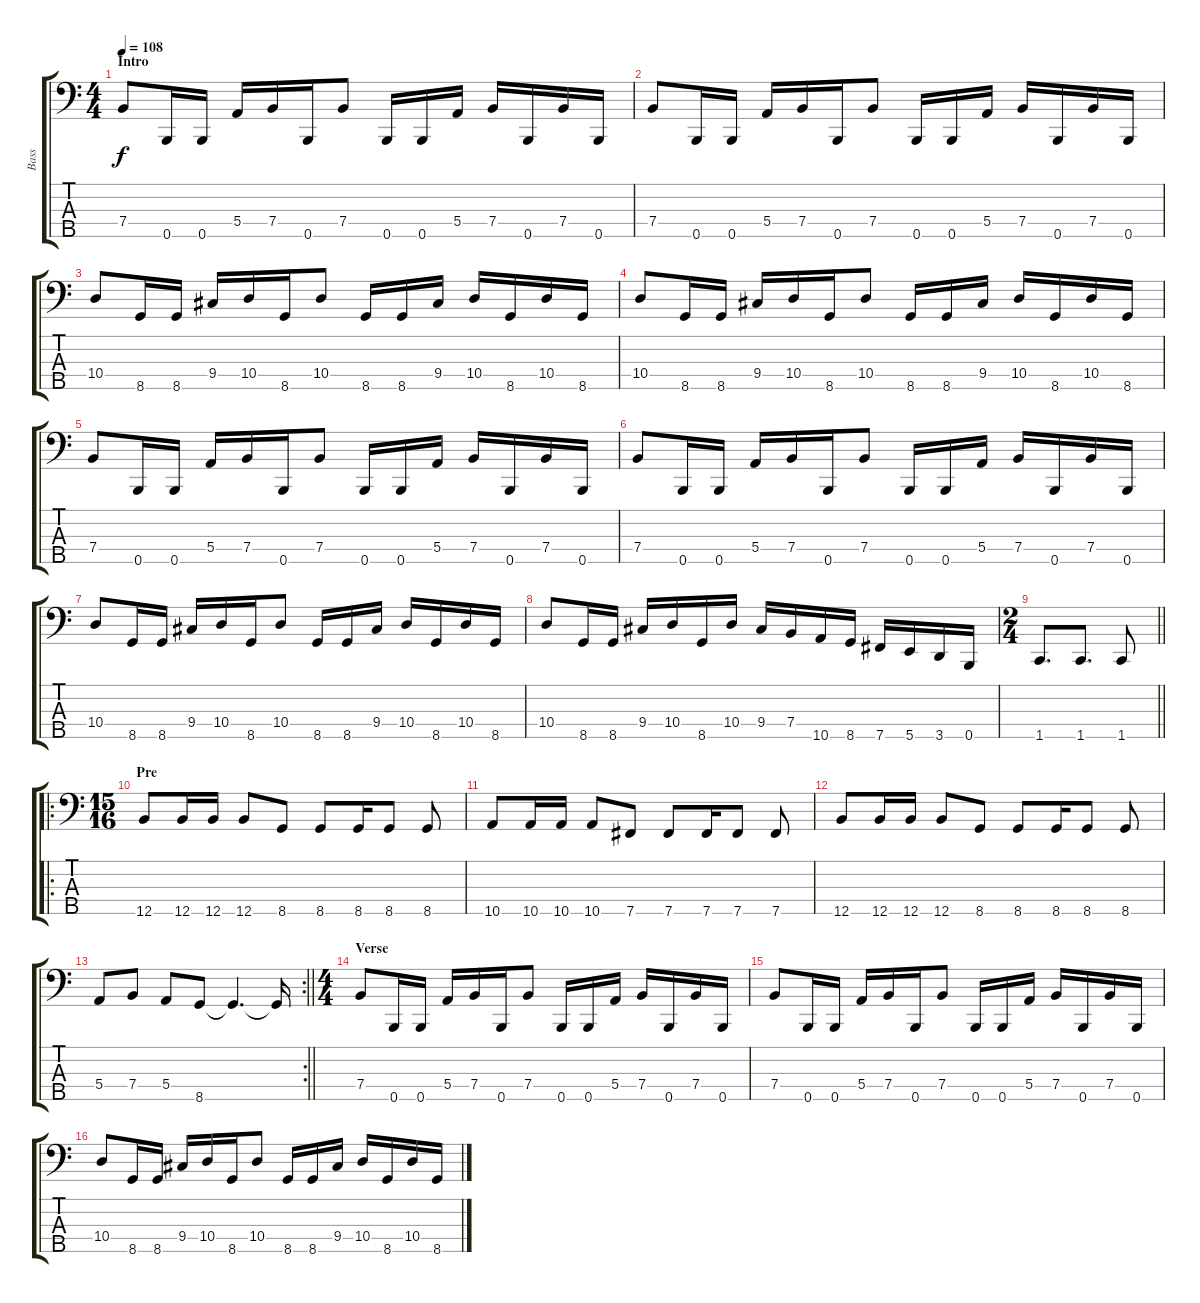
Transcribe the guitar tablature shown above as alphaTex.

\track ("Bass" "Bass") {instrument electricbasspick}
\staff {score tabs}
\tuning (G2 D2 A1 E1 B0) {hide}
\ts (4 4)
\section ("" "Intro")
\tempo 108
\clef f4
\ks c
7.4.8{dy f instrument electricbasspick} 0.5.16 0.5.16 5.4.16 7.4.16 0.5.16 7.4.8 0.5.16 0.5.16 5.4.16 7.4.16 0.5.16 7.4.16 0.5.16 |
7.4.8 0.5.16 0.5.16 5.4.16 7.4.16 0.5.16 7.4.8 0.5.16 0.5.16 5.4.16 7.4.16 0.5.16 7.4.16 0.5.16 |
10.4.8 8.5.16 8.5.16 9.4.16 10.4.16 8.5.16 10.4.8 8.5.16 8.5.16 9.4.16 10.4.16 8.5.16 10.4.16 8.5.16 |
10.4.8 8.5.16 8.5.16 9.4.16 10.4.16 8.5.16 10.4.8 8.5.16 8.5.16 9.4.16 10.4.16 8.5.16 10.4.16 8.5.16 |
7.4.8 0.5.16 0.5.16 5.4.16 7.4.16 0.5.16 7.4.8 0.5.16 0.5.16 5.4.16 7.4.16 0.5.16 7.4.16 0.5.16 |
7.4.8 0.5.16 0.5.16 5.4.16 7.4.16 0.5.16 7.4.8 0.5.16 0.5.16 5.4.16 7.4.16 0.5.16 7.4.16 0.5.16 |
10.4.8 8.5.16 8.5.16 9.4.16 10.4.16 8.5.16 10.4.8 8.5.16 8.5.16 9.4.16 10.4.16 8.5.16 10.4.16 8.5.16 |
10.4.8 8.5.16 8.5.16 9.4.16 10.4.16 8.5.16 10.4.16 9.4.16 7.4.16 10.5.16 8.5.16 7.5.16 5.5.16 3.5.16 0.5.16 |
\ts (2 4)
\barLineRight lightlight
1.5.8{d} 1.5.8{d} 1.5.8 |
\ro
\ts (15 16)
\section ("" "Pre")
12.5.8 12.5.16 12.5.16 12.5.8 8.5.8 8.5.8 8.5.16 8.5.8 8.5.8 |
10.5.8 10.5.16 10.5.16 10.5.8 7.5.8 7.5.8 7.5.16 7.5.8 7.5.8 |
12.5.8 12.5.16 12.5.16 12.5.8 8.5.8 8.5.8 8.5.16 8.5.8 8.5.8 |
\rc 2
\barLineRight lightlight
5.4.8 7.4.8 5.4.8 8.5.8 8.5{t}.4{d} 8.5{t}.16 |
\ts (4 4)
\section ("" "Verse")
7.4.8 0.5.16 0.5.16 5.4.16 7.4.16 0.5.16 7.4.8 0.5.16 0.5.16 5.4.16 7.4.16 0.5.16 7.4.16 0.5.16 |
7.4.8 0.5.16 0.5.16 5.4.16 7.4.16 0.5.16 7.4.8 0.5.16 0.5.16 5.4.16 7.4.16 0.5.16 7.4.16 0.5.16 |
10.4.8 8.5.16 8.5.16 9.4.16 10.4.16 8.5.16 10.4.8 8.5.16 8.5.16 9.4.16 10.4.16 8.5.16 10.4.16 8.5.16
